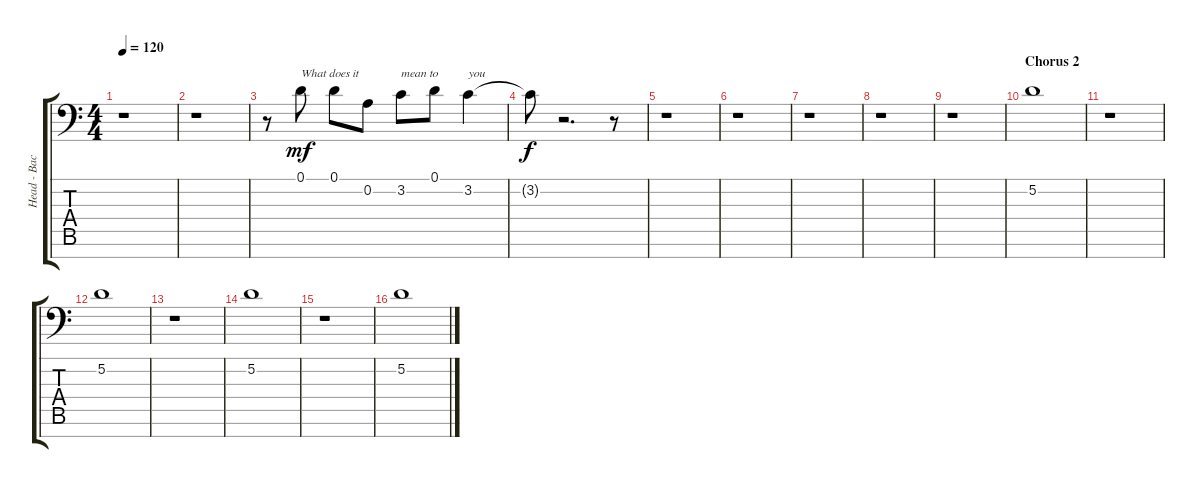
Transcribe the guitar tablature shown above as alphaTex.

\track ("Head - Backing Vocals" "Head - Bac") {instrument trumpet}
\staff {score tabs}
\tuning (D4 A3 F3 C3 G2 D2 A1) {hide}
\ts (4 4)
\tempo 120
\clef f4
\ks c
r.1{dy f} |
r.1 |
r.8 0.1.8{txt "What does it" dy mf} 0.1.8 0.2.8 3.2.8{txt "mean to"} 0.1.8 3.2.4{txt "you"} |
3.2{t}.8{dy f} r.2{d} r.8 |
r.1 |
r.1 |
r.1 |
r.1 |
r.1 |
\section ("" "Chorus 2")
5.2.1 |
r.1 |
5.2.1 |
r.1 |
5.2.1 |
r.1 |
5.2.1
